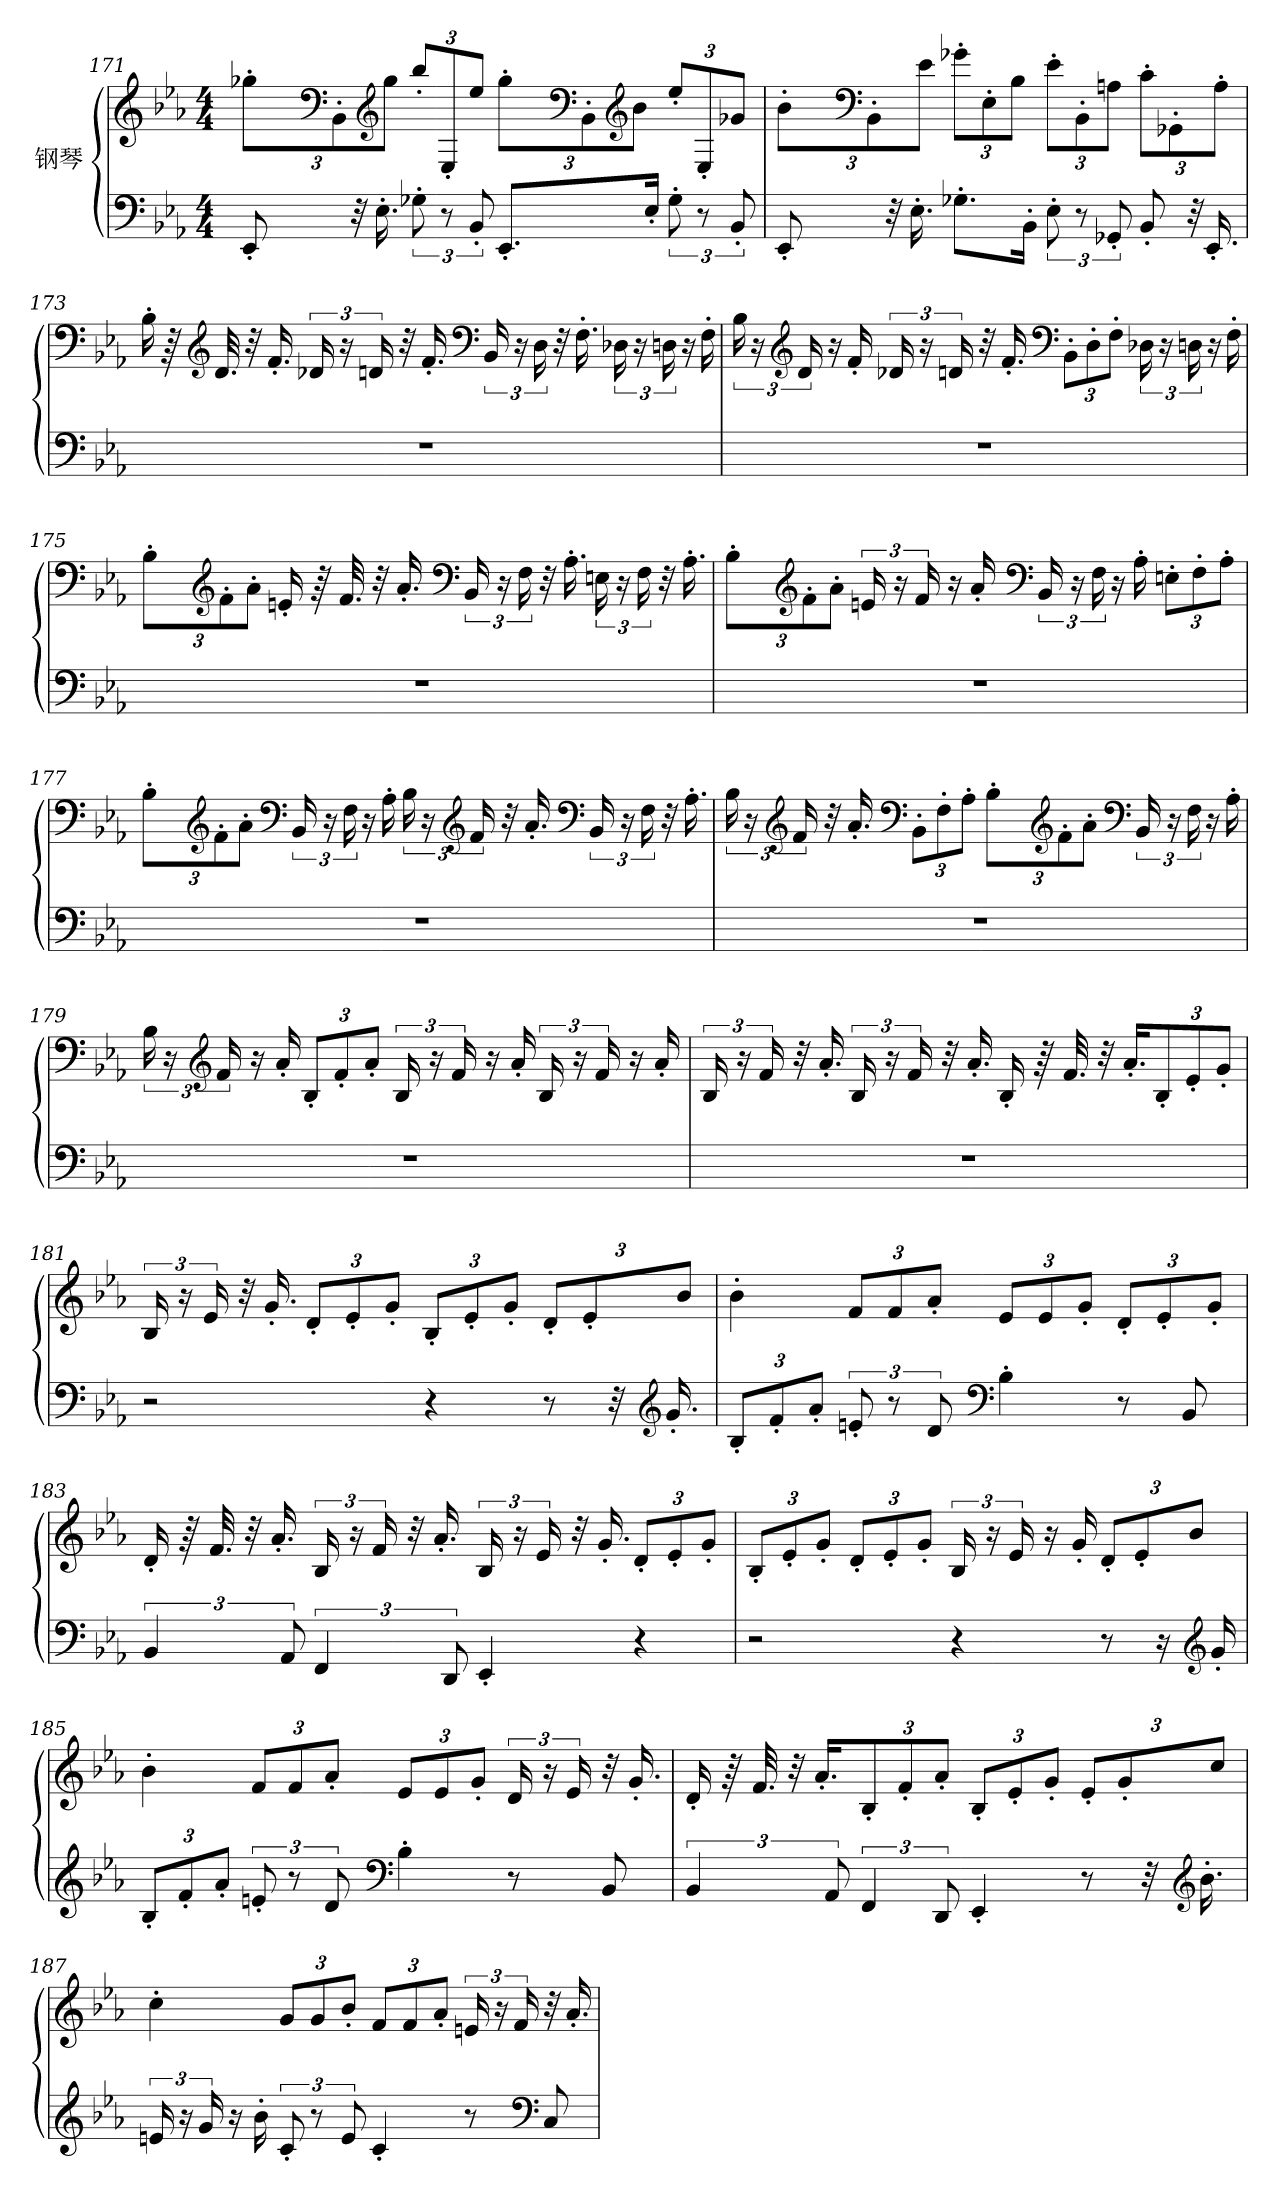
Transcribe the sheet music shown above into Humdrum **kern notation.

**kern	**kern
*part1	*part1
*staff2	*staff1
*I"钢琴	*
!!LO:PB:g=z
*clefF4	*clefG2
*k[b-e-a-]	*k[b-e-a-]
*M4/4	*M4/4
*	*Xbrackettup
=171	=171
8EE-'/	12gg-X'\L
*	*clefF4
.	12BB-'\
32r	.
16.E-'\	.
*	*clefG2
.	12gg-\J
12G-X'\	12bb-'/L
12r	12E-'/
12BB-'/	12ee-/J
8.EE-'/L	12gg-'\L
*	*clefF4
.	12BB-'\
*	*clefG2
.	12b-\J
16E-'/Jk	.
12G-'\	12ee-'/L
12r	12E-'/
12BB-'/	12g-X/J
=172	=172
8EE-'/	12b-'\L
*	*clefF4
.	12BB-'\
32r	.
16.E-'\	.
.	12e-\J
8.G-X'\L	12g-X'\L
.	12E-'\
.	12B-\J
16BB-'\Jk	.
12E-'\	12e-'\L
12r	12BB-'\
12GG-X'/	12An\J
8BB-'/	12c'\L
.	12GG-X'\
32r	.
16.EE-'/	.
.	12A'\J
!!LO:LB:g=z
=173	=173
1r	16B-'\
.	64r
*	*clefG2
.	32.d/
.	32r
.	16.f'/
*	*brackettup
.	24d-X/
.	24r
.	24dn/
.	32r
.	16.f'/
*	*clefF4
.	24BB-/
.	24r
.	24D\
.	32r
.	16.F'\
.	24D-X\
.	24r
.	24Dn\
.	16r
.	16F'\
!!LO:LB:g=z
=174	=174
1r	24B-\
.	24r
*	*clefG2
.	24d/
.	16r
.	16f'/
.	24d-X/
.	24r
.	24dn/
.	32r
.	16.f'/
*	*clefF4
*	*Xbrackettup
.	12BB-'\L
.	12D'\
.	12F'\J
*	*brackettup
.	24D-X\
.	24r
.	24Dn\
.	16r
.	16F'\
!!LO:LB:g=z
=175	=175
*	*Xbrackettup
1r	12B-'\L
*	*clefG2
.	12f'\
.	12a-'\J
.	16en'/
.	64r
.	32.f/
.	32r
.	16.a-'/
*	*clefF4
*	*brackettup
.	24BB-/
.	24r
.	24F\
.	32r
.	16.A-'\
.	24En\
.	24r
.	24F\
.	32r
.	16.A-'\
!!LO:LB:g=z
=176	=176
*	*Xbrackettup
1r	12B-'\L
*	*clefG2
.	12f'\
.	12a-'\J
*	*brackettup
.	24en/
.	24r
.	24f/
.	16r
.	16a-'/
*	*clefF4
.	24BB-/
.	24r
.	24F\
.	16r
.	16A-'\
*	*Xbrackettup
.	12En'\L
.	12F'\
.	12A-'\J
!!LO:LB:g=z
=177	=177
1r	12B-'\L
*	*clefG2
.	12f'\
.	12a-'\J
*	*clefF4
*	*brackettup
.	24BB-/
.	24r
.	24F\
.	16r
.	16A-'\
.	24B-\
.	24r
*	*clefG2
.	24f/
.	32r
.	16.a-'/
*	*clefF4
.	24BB-/
.	24r
.	24F\
.	32r
.	16.A-'\
!!LO:PB:g=z
=178	=178
1r	24B-\
.	24r
*	*clefG2
.	24f/
.	32r
.	16.a-'/
*	*clefF4
*	*Xbrackettup
.	12BB-'\L
.	12F'\
.	12A-'\J
.	12B-'\L
*	*clefG2
.	12f'\
.	12a-'\J
*	*clefF4
*	*brackettup
.	24BB-/
.	24r
.	24F\
.	16r
.	16A-'\
!!LO:LB:g=z
=179	=179
1r	24B-\
.	24r
*	*clefG2
.	24f/
.	16r
.	16a-'/
*	*Xbrackettup
.	12B-'/L
.	12f'/
.	12a-'/J
*	*brackettup
.	24B-/
.	24r
.	24f/
.	16r
.	16a-'/
.	24B-/
.	24r
.	24f/
.	16r
.	16a-'/
!!LO:LB:g=z
=180	=180
1r	24B-/
.	24r
.	24f/
.	32r
.	16.a-'/
.	24B-/
.	24r
.	24f/
.	32r
.	16.a-'/
.	16B-'/
.	64r
.	32.f/
.	32r
.	16.a-'/KL
*	*Xbrackettup
.	12B-'/
.	12e-'/
.	12g'/J
=181	=181
*	*brackettup
2r	24B-/
.	24r
.	24e-/
.	32r
.	16.g'/
*	*Xbrackettup
.	12d'/L
.	12e-'/
.	12g'/J
4r	12B-'/L
.	12e-'/
.	12g'/J
8r	12d'/L
.	12e-'/
32r	.
*clefG2	*
16.g'/	.
.	12b-/J
!!LO:LB:g=z
=182	=182
*Xbrackettup	*
12B-'/L	4b-'\
12f'/	.
12a-'/J	.
*brackettup	*
12en'/	12f/L
12r	12f/
12d/	12a-'/J
*clefF4	*
4B-'\	12e-/L
.	12e-/
.	12g'/J
8r	12d'/L
.	12e-'/
8BB-/	.
.	12g'/J
=183	=183
6BB-/	16d'/
.	64r
.	32.f/
.	32r
.	16.a-'/
12AA-/	.
*	*brackettup
6FF/	24B-/
.	24r
.	24f/
.	32r
.	16.a-'/
12DD/	.
4EE-'/	24B-/
.	24r
.	24e-/
.	32r
.	16.g'/
*	*Xbrackettup
4r	12d'/L
.	12e-'/
.	12g'/J
!!LO:LB:g=z
=184	=184
2r	12B-'/L
.	12e-'/
.	12g'/J
.	12d'/L
.	12e-'/
.	12g'/J
*	*brackettup
4r	24B-/
.	24r
.	24e-/
.	16r
.	16g'/
*	*Xbrackettup
8r	12d'/L
.	12e-'/
16r	.
.	12b-/J
*clefG2	*
16g'/	.
=185	=185
*Xbrackettup	*
12B-'/L	4b-'\
12f'/	.
12a-'/J	.
*brackettup	*
12en'/	12f/L
12r	12f/
12d/	12a-'/J
*clefF4	*
4B-'\	12e-/L
.	12e-/
.	12g'/J
*	*brackettup
8r	24d/
.	24r
.	24e-/
8BB-/	32r
.	16.g'/
!!LO:LB:g=z
=186	=186
6BB-/	16d'/
.	64r
.	32.f/
.	32r
.	16.a-'/KL
12AA-/	.
*	*Xbrackettup
6FF/	12B-'/
.	12f'/
12DD/	12a-'/J
4EE-'/	12B-'/L
.	12e-'/
.	12g'/J
8r	12e-'/L
.	12g'/
32r	.
*clefG2	*
16.b-'\	.
.	12cc/J
=187	=187
24en/	4cc'\
24r	.
24g/	.
16r	.
16b-'\	.
12c'/	12g/L
12r	12g/
12e/	12b-'/J
4c'/	12f/L
.	12f/
.	12a-'/J
*	*brackettup
8r	24en/
.	24r
.	24f/
*clefF4	*
8C/	32r
.	16.a-'/
=	=
*-	*-
